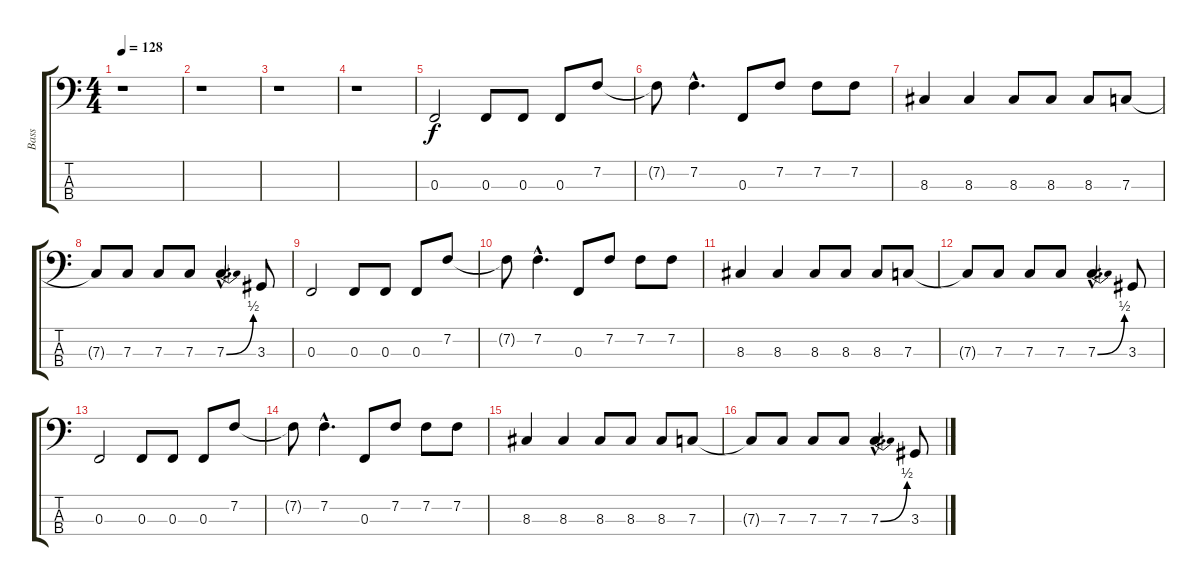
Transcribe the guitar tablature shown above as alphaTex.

\track ("Bass" "Bass") {instrument fretlessbass}
\staff {score tabs}
\tuning (Eb2 Bb1 F1 C1) {hide}
\ts (4 4)
\tempo 128
\clef f4
\ks c
r.1{dy f instrument fretlessbass} |
r.1 |
r.1 |
r.1 |
0.3.2 0.3.8 0.3.8 0.3.8 7.2.8 |
7.2{t}.8 7.2{hac}.4{d} 0.3.8 7.2.8 7.2.8 7.2.8 |
8.3.4 8.3.4 8.3.8 8.3.8 8.3.8 7.3.8 |
7.3{t}.8 7.3.8 7.3.8 7.3.8 7.3{be (bend 0 0 60 2) hac}.4{d} 3.3.8 |
0.3.2 0.3.8 0.3.8 0.3.8 7.2.8 |
7.2{t}.8 7.2{hac}.4{d} 0.3.8 7.2.8 7.2.8 7.2.8 |
8.3.4 8.3.4 8.3.8 8.3.8 8.3.8 7.3.8 |
7.3{t}.8 7.3.8 7.3.8 7.3.8 7.3{be (bend 0 0 60 2) hac}.4{d} 3.3.8 |
0.3.2 0.3.8 0.3.8 0.3.8 7.2.8 |
7.2{t}.8 7.2{hac}.4{d} 0.3.8 7.2.8 7.2.8 7.2.8 |
8.3.4 8.3.4 8.3.8 8.3.8 8.3.8 7.3.8 |
7.3{t}.8 7.3.8 7.3.8 7.3.8 7.3{be (bend 0 0 60 2) hac}.4{d} 3.3.8
